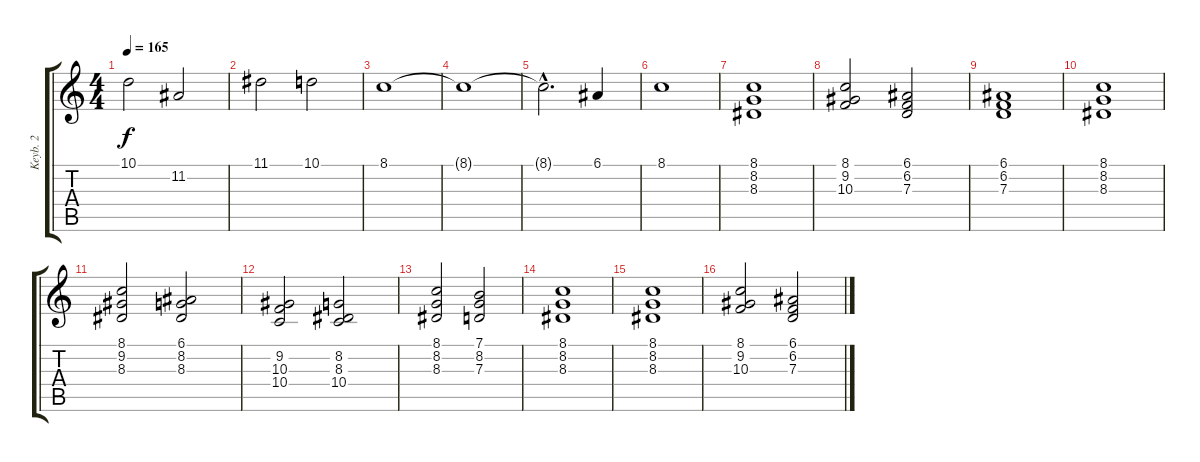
\track ("Keyb. 2" "Keyb. 2") {instrument frenchhorn}
\staff {score tabs}
\tuning (E4 B3 G3 D3 A2 E2) {hide}
\ts (4 4)
\tempo 165
\clef g2
\ks c
10.1.2{dy f} 11.2.2 |
11.1.2 10.1.2 |
8.1.1 |
8.1{t}.1 |
8.1{hac t}.2{d} 6.1.4 |
8.1.1 |
(8.1 8.2 8.3).1 |
(8.1 9.2 10.3).2 (6.1 6.2 7.3).2 |
(6.1 6.2 7.3).1 |
(8.1 8.2 8.3).1 |
(8.1 9.2 8.3).2 (6.1 8.2 8.3).2 |
(9.2 10.3 10.4).2 (8.2 8.3 10.4).2 |
(8.1 8.2 8.3).2 (7.1 8.2 7.3).2 |
(8.1 8.2 8.3).1 |
(8.1 8.2 8.3).1 |
(8.1 9.2 10.3).2 (6.1 6.2 7.3).2
